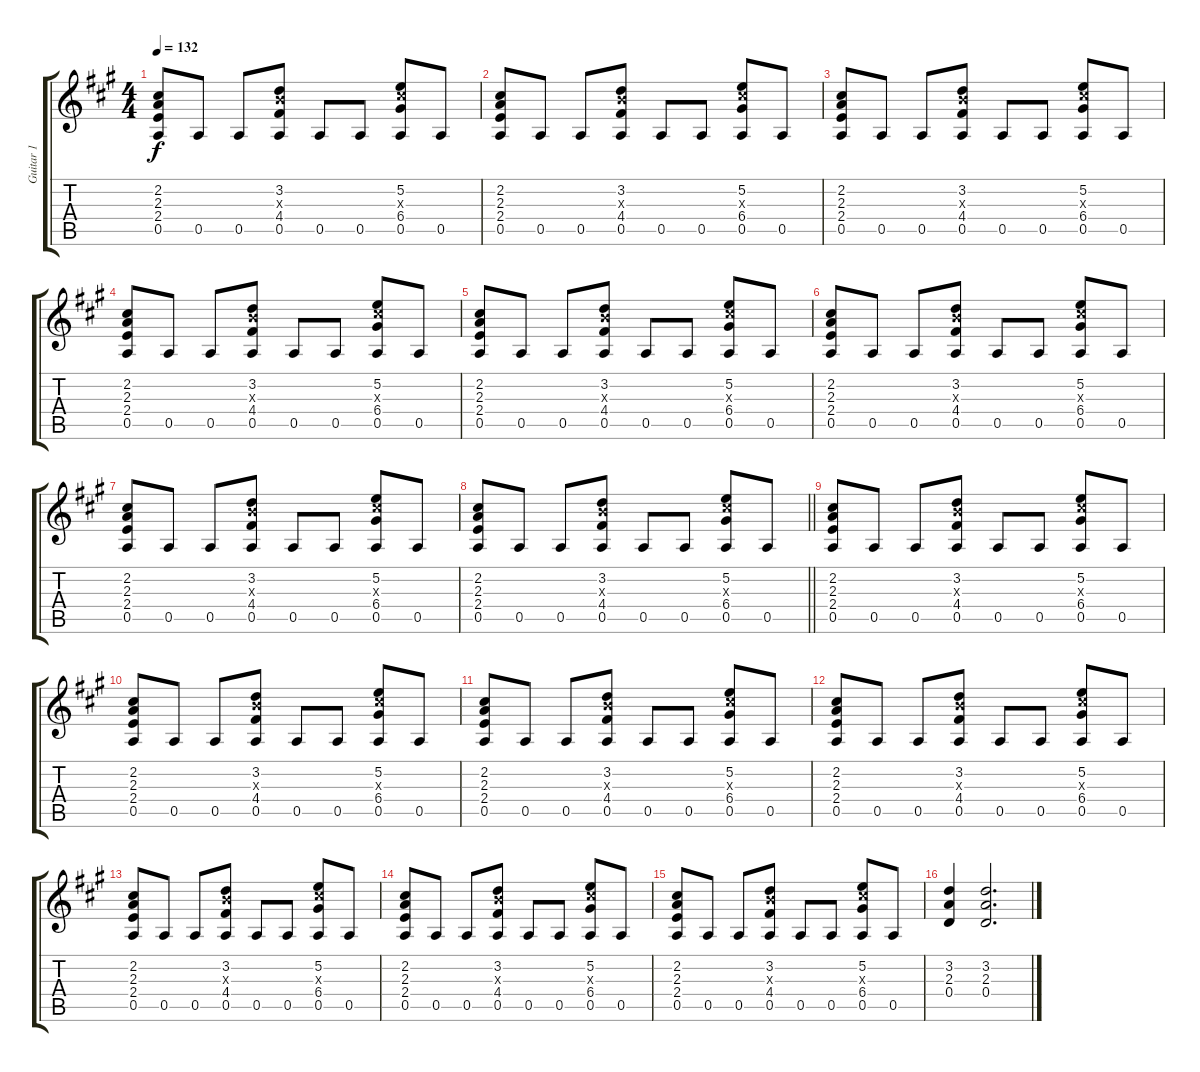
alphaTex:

\track ("Guitar 1" "Guitar 1") {instrument electricguitarjazz}
\staff {score tabs}
\tuning (E4 B3 G3 D3 A2 E2) {hide}
\ts (4 4)
\tempo 132
\clef g2
\ks a
(2.2 2.3 2.4 0.5).8{dy f} 0.5.8 0.5.8 (3.2 4.3{x} 4.4 0.5).8 0.5.8 0.5.8 (5.2 6.3{x} 6.4 0.5).8 0.5.8 |
(2.2 2.3 2.4 0.5).8 0.5.8 0.5.8 (3.2 4.3{x} 4.4 0.5).8 0.5.8 0.5.8 (5.2 6.3{x} 6.4 0.5).8 0.5.8 |
(2.2 2.3 2.4 0.5).8 0.5.8 0.5.8 (3.2 4.3{x} 4.4 0.5).8 0.5.8 0.5.8 (5.2 6.3{x} 6.4 0.5).8 0.5.8 |
(2.2 2.3 2.4 0.5).8 0.5.8 0.5.8 (3.2 4.3{x} 4.4 0.5).8 0.5.8 0.5.8 (5.2 6.3{x} 6.4 0.5).8 0.5.8 |
(2.2 2.3 2.4 0.5).8 0.5.8 0.5.8 (3.2 4.3{x} 4.4 0.5).8 0.5.8 0.5.8 (5.2 6.3{x} 6.4 0.5).8 0.5.8 |
(2.2 2.3 2.4 0.5).8 0.5.8 0.5.8 (3.2 4.3{x} 4.4 0.5).8 0.5.8 0.5.8 (5.2 6.3{x} 6.4 0.5).8 0.5.8 |
(2.2 2.3 2.4 0.5).8 0.5.8 0.5.8 (3.2 4.3{x} 4.4 0.5).8 0.5.8 0.5.8 (5.2 6.3{x} 6.4 0.5).8 0.5.8 |
\barLineRight lightlight
(2.2 2.3 2.4 0.5).8 0.5.8 0.5.8 (3.2 4.3{x} 4.4 0.5).8 0.5.8 0.5.8 (5.2 6.3{x} 6.4 0.5).8 0.5.8 |
(2.2 2.3 2.4 0.5).8 0.5.8 0.5.8 (3.2 4.3{x} 4.4 0.5).8 0.5.8 0.5.8 (5.2 6.3{x} 6.4 0.5).8 0.5.8 |
(2.2 2.3 2.4 0.5).8 0.5.8 0.5.8 (3.2 4.3{x} 4.4 0.5).8 0.5.8 0.5.8 (5.2 6.3{x} 6.4 0.5).8 0.5.8 |
(2.2 2.3 2.4 0.5).8 0.5.8 0.5.8 (3.2 4.3{x} 4.4 0.5).8 0.5.8 0.5.8 (5.2 6.3{x} 6.4 0.5).8 0.5.8 |
(2.2 2.3 2.4 0.5).8 0.5.8 0.5.8 (3.2 4.3{x} 4.4 0.5).8 0.5.8 0.5.8 (5.2 6.3{x} 6.4 0.5).8 0.5.8 |
(2.2 2.3 2.4 0.5).8 0.5.8 0.5.8 (3.2 4.3{x} 4.4 0.5).8 0.5.8 0.5.8 (5.2 6.3{x} 6.4 0.5).8 0.5.8 |
(2.2 2.3 2.4 0.5).8 0.5.8 0.5.8 (3.2 4.3{x} 4.4 0.5).8 0.5.8 0.5.8 (5.2 6.3{x} 6.4 0.5).8 0.5.8 |
(2.2 2.3 2.4 0.5).8 0.5.8 0.5.8 (3.2 4.3{x} 4.4 0.5).8 0.5.8 0.5.8 (5.2 6.3{x} 6.4 0.5).8 0.5.8 |
(3.2 2.3 0.4).4 (3.2 2.3 0.4).2{d}
